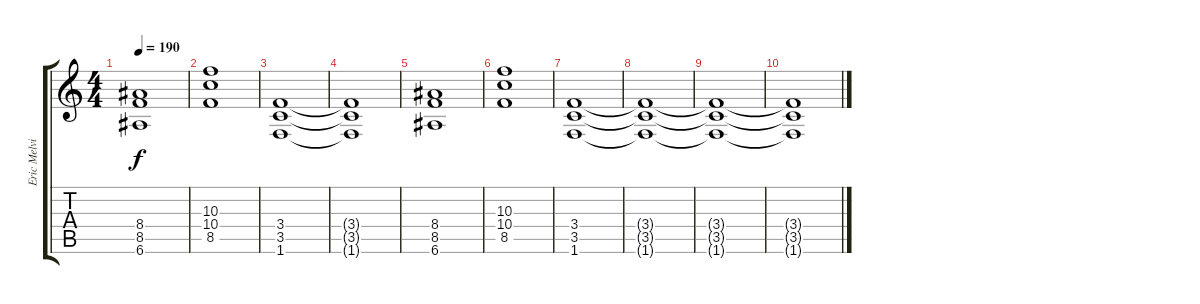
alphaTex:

\track ("Eric Melvin" "Eric Melvi") {instrument overdrivenguitar}
\staff {score tabs}
\tuning (E4 B3 G3 D3 A2 E2) {hide}
\ts (4 4)
\tempo 190
\clef g2
\ks c
(8.4 8.5 6.6).1{dy f} |
(10.3 10.4 8.5).1 |
(3.4 3.5 1.6).1 |
(3.4{t} 3.5{t} 1.6{t}).1 |
(8.4 8.5 6.6).1 |
(10.3 10.4 8.5).1 |
(3.4 3.5 1.6).1 |
(3.4{t} 3.5{t} 1.6{t}).1 |
(3.4{t} 3.5{t} 1.6{t}).1 |
(3.4{t} 3.5{t} 1.6{t}).1
